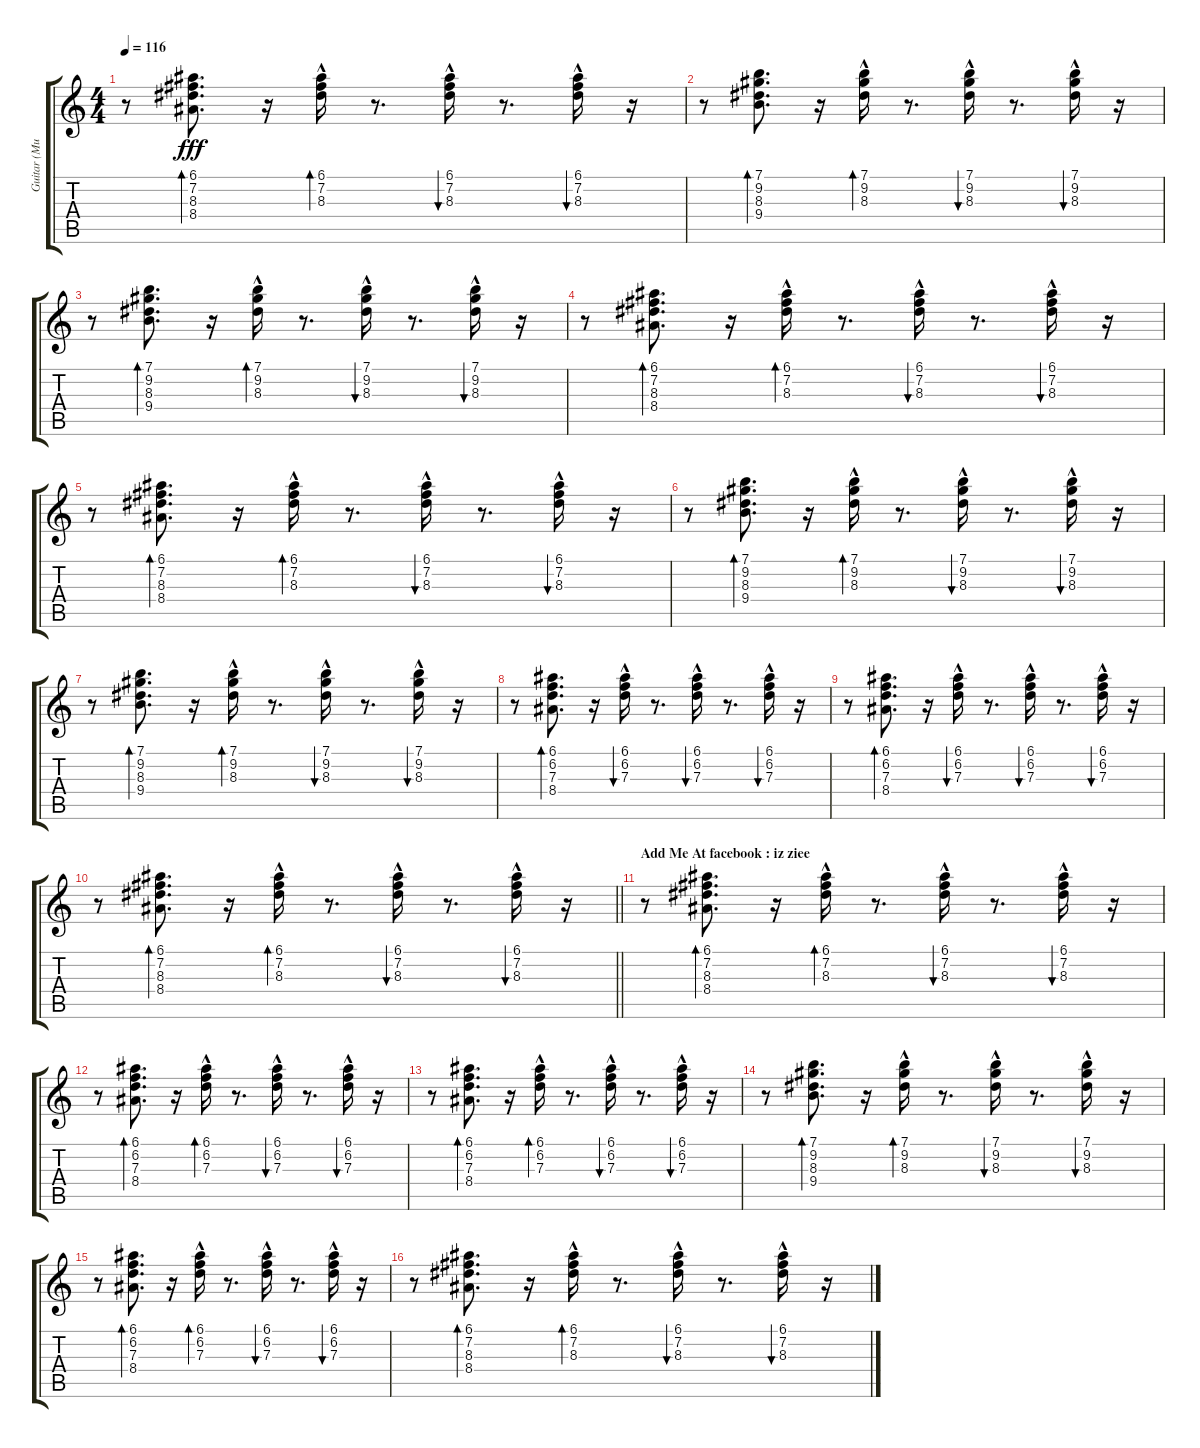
\track ("Guitar (Mute)" "Guitar (Mu") {instrument electricguitarmuted}
\staff {score tabs}
\tuning (E4 B3 G3 D3 A2 E2) {hide}
\ts (4 4)
\tempo 116
\clef g2
\ks c
r.8{dy fff} (6.1 7.2 8.3 8.4).8{d bd 480} r.16 (6.1 7.2 8.3{hac}).16{bd 480} r.8{d} (6.1 7.2 8.3{hac}).16{bu 30} r.8{d} (6.1 7.2 8.3{hac}).16{bu 30} r.16 |
r.8 (7.1 9.2 8.3 9.4).8{d bd 480} r.16 (7.1{hac} 9.2 8.3).16{bd 480} r.8{d} (7.1{hac} 9.2 8.3).16{bu 30} r.8{d} (7.1{hac} 9.2 8.3).16{bu 30} r.16 |
r.8 (7.1 9.2 8.3 9.4).8{d bd 480} r.16 (7.1{hac} 9.2 8.3).16{bd 480} r.8{d} (7.1{hac} 9.2 8.3).16{bu 30} r.8{d} (7.1{hac} 9.2 8.3).16{bu 30} r.16 |
r.8 (6.1 7.2 8.3 8.4).8{d bd 480} r.16 (6.1 7.2 8.3{hac}).16{bd 480} r.8{d} (6.1 7.2 8.3{hac}).16{bu 30} r.8{d} (6.1 7.2 8.3{hac}).16{bu 30} r.16 |
r.8 (6.1 7.2 8.3 8.4).8{d bd 480} r.16 (6.1 7.2 8.3{hac}).16{bd 480} r.8{d} (6.1 7.2 8.3{hac}).16{bu 30} r.8{d} (6.1 7.2 8.3{hac}).16{bu 30} r.16 |
r.8 (7.1 9.2 8.3 9.4).8{d bd 480} r.16 (7.1{hac} 9.2 8.3).16{bd 480} r.8{d} (7.1{hac} 9.2 8.3).16{bu 30} r.8{d} (7.1{hac} 9.2 8.3).16{bu 30} r.16 |
r.8 (7.1 9.2 8.3 9.4).8{d bd 480} r.16 (7.1{hac} 9.2 8.3).16{bd 480} r.8{d} (7.1{hac} 9.2 8.3).16{bu 30} r.8{d} (7.1{hac} 9.2 8.3).16{bu 30} r.16 |
r.8 (6.1 6.2 7.3 8.4).8{d bd 480} r.16 (6.1 6.2 7.3{hac}).16{bu 30} r.8{d} (6.1 6.2 7.3{hac}).16{bu 30} r.8{d} (6.1 6.2 7.3{hac}).16{bu 30} r.16 |
r.8 (6.1 6.2 7.3 8.4).8{d bd 480} r.16 (6.1 6.2 7.3{hac}).16{bu 30} r.8{d} (6.1 6.2 7.3{hac}).16{bu 30} r.8{d} (6.1 6.2 7.3{hac}).16{bu 30} r.16 |
\barLineRight lightlight
r.8 (6.1 7.2 8.3 8.4).8{d bd 480} r.16 (6.1 7.2 8.3{hac}).16{bd 480} r.8{d} (6.1 7.2 8.3{hac}).16{bu 30} r.8{d} (6.1 7.2 8.3{hac}).16{bu 30} r.16 |
\section ("" "Add Me At facebook : iz ziee")
r.8 (6.1 7.2 8.3 8.4).8{d bd 480} r.16 (6.1 7.2 8.3{hac}).16{bd 480} r.8{d} (6.1 7.2 8.3{hac}).16{bu 30} r.8{d} (6.1 7.2 8.3{hac}).16{bu 30} r.16 |
r.8 (6.1 6.2 7.3 8.4).8{d bd 480} r.16 (6.1{hac} 6.2 7.3).16{bd 480} r.8{d} (6.1{hac} 6.2 7.3).16{bu 30} r.8{d} (6.1{hac} 6.2 7.3).16{bu 30} r.16 |
r.8 (6.1 6.2 7.3 8.4).8{d bd 480} r.16 (6.1{hac} 6.2 7.3).16{bd 480} r.8{d} (6.1{hac} 6.2 7.3).16{bu 30} r.8{d} (6.1{hac} 6.2 7.3).16{bu 30} r.16 |
r.8 (7.1 9.2 8.3 9.4).8{d bd 480} r.16 (7.1{hac} 9.2 8.3).16{bd 480} r.8{d} (7.1{hac} 9.2 8.3).16{bu 30} r.8{d} (7.1{hac} 9.2 8.3).16{bu 30} r.16 |
r.8 (6.1 6.2 7.3 8.4).8{d bd 480} r.16 (6.1{hac} 6.2 7.3).16{bd 480} r.8{d} (6.1{hac} 6.2 7.3).16{bu 30} r.8{d} (6.1{hac} 6.2 7.3).16{bu 30} r.16 |
r.8 (6.1 7.2 8.3 8.4).8{d bd 480} r.16 (6.1 7.2 8.3{hac}).16{bd 480} r.8{d} (6.1 7.2 8.3{hac}).16{bu 30} r.8{d} (6.1 7.2 8.3{hac}).16{bu 30} r.16
